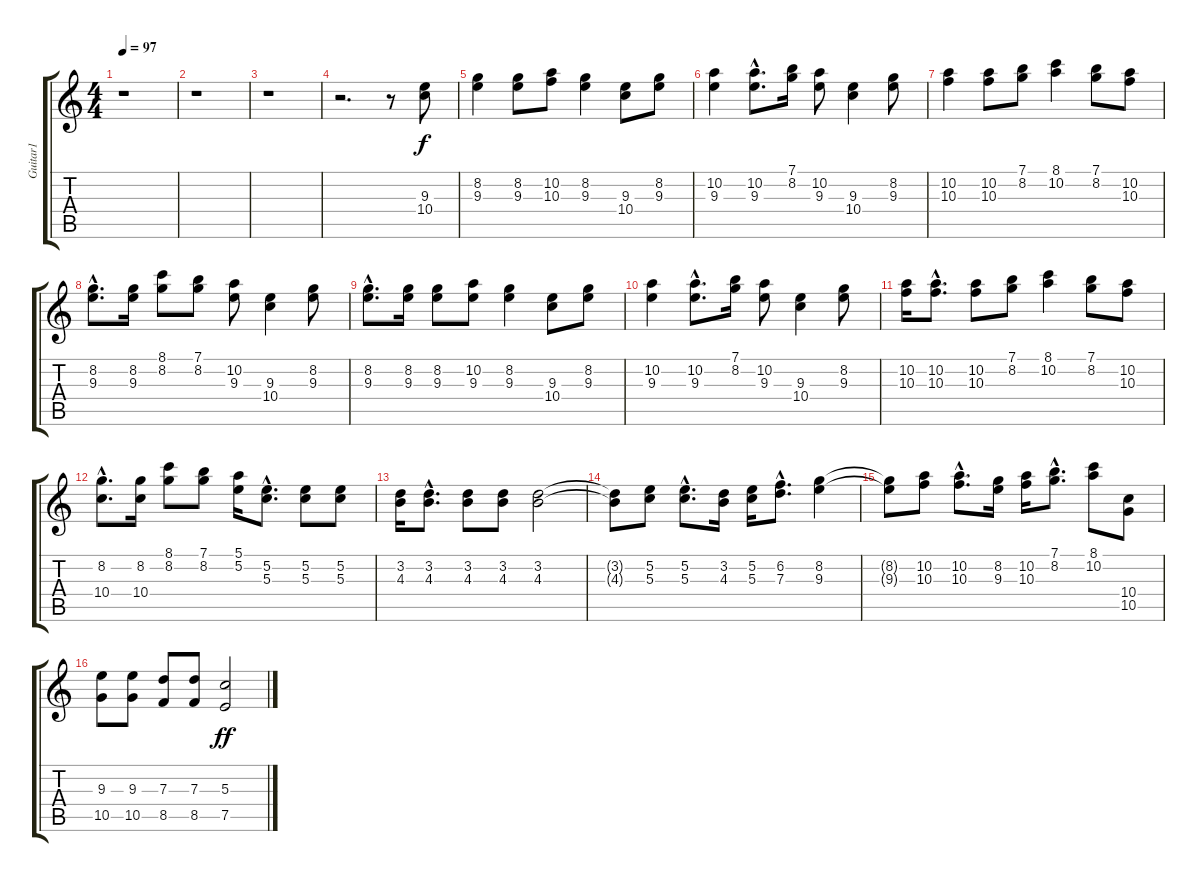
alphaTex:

\track ("Guitar1" "Guitar1") {instrument electricguitarjazz}
\staff {score tabs}
\tuning (E4 B3 G3 D3 A2 E2) {hide}
\ts (4 4)
\tempo 97
\clef g2
\ks c
r.1{dy f} |
r.1 |
r.1 |
r.2{d} r.8 (9.3 10.4).8 |
(8.2 9.3).4 (8.2 9.3).8 (10.2 10.3).8 (8.2 9.3).4 (9.3 10.4).8 (8.2 9.3).8 |
(10.2 9.3).4 (10.2{hac} 9.3{hac}).8{d} (7.1 8.2).16 (10.2 9.3).8 (9.3 10.4).4 (8.2 9.3).8 |
(10.2 10.3).4 (10.2 10.3).8 (7.1 8.2).8 (8.1 10.2).4 (7.1 8.2).8 (10.2 10.3).8 |
(8.2{hac} 9.3{hac}).8{d} (8.2 9.3).16 (8.1 8.2).8 (7.1 8.2).8 (10.2 9.3).8 (9.3 10.4).4 (8.2 9.3).8 |
(8.2{hac} 9.3{hac}).8{d} (8.2 9.3).16 (8.2 9.3).8 (10.2 9.3).8 (8.2 9.3).4 (9.3 10.4).8 (8.2 9.3).8 |
(10.2 9.3).4 (10.2{hac} 9.3{hac}).8{d} (7.1 8.2).16 (10.2 9.3).8 (9.3 10.4).4 (8.2 9.3).8 |
(10.2 10.3).16 (10.2{hac} 10.3{hac}).8{d} (10.2 10.3).8 (7.1 8.2).8 (8.1 10.2).4 (7.1 8.2).8 (10.2 10.3).8 |
(8.2{hac} 10.4{hac}).8{d} (8.2 10.4).16 (8.1 8.2).8 (7.1 8.2).8 (5.1 5.2).16 (5.2{hac} 5.3{hac}).8{d} (5.2 5.3).8 (5.2 5.3).8 |
(3.2 4.3).16 (3.2{hac} 4.3{hac}).8{d} (3.2 4.3).8 (3.2 4.3).8 (3.2 4.3).2 |
(3.2{t} 4.3{t}).8 (5.2 5.3).8 (5.2{hac} 5.3{hac}).8{d} (3.2 4.3).16 (5.2 5.3).16 (6.2{hac} 7.3{hac}).8{d} (8.2 9.3).4 |
(8.2{t} 9.3{t}).8 (10.2 10.3).8 (10.2{hac} 10.3{hac}).8{d} (8.2 9.3).16 (10.2 10.3).16 (7.1{hac} 8.2{hac}).8{d} (8.1 10.2).8 (10.4 10.5).8 |
(9.3 10.5).8 (9.3 10.5).8 (7.3 8.5).8 (7.3 8.5).8 (5.3 7.5).2{dy ff}
